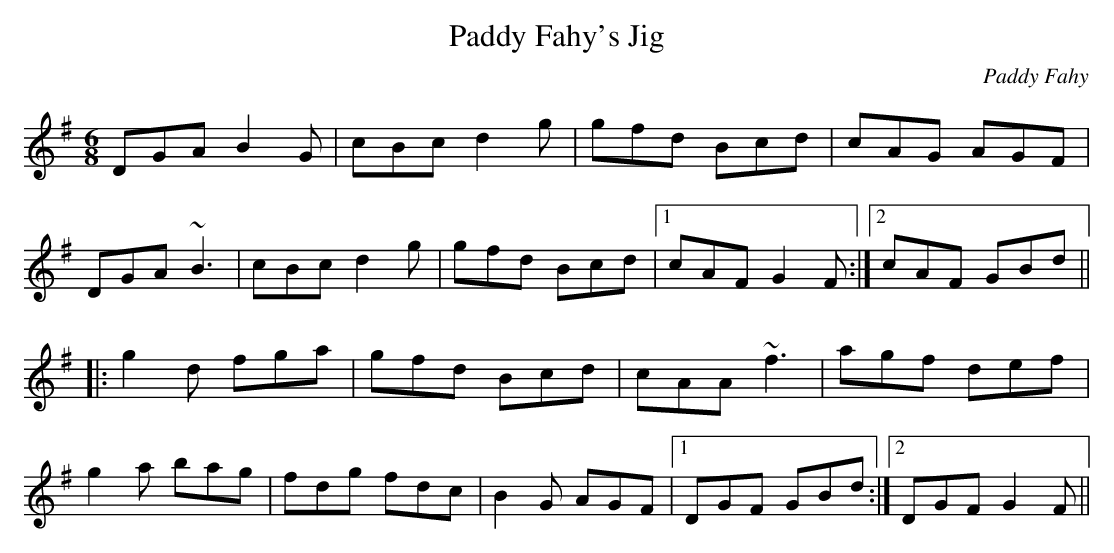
X:1
T:Paddy Fahy's Jig
C:Paddy Fahy
M:6/8
L:1/8
K:G
DGA B2G|cBc d2g|gfd Bcd|cAG AGF|!
DGA ~B3|cBc d2g|gfd Bcd|1 cAF G2F:|2 cAF GBd||!
|:g2d fga|gfd Bcd|cAA ~f3|agf def|!
g2a bag|fdg fdc|B2G AGF|1 DGF GBd:|2 DGF G2F||!
